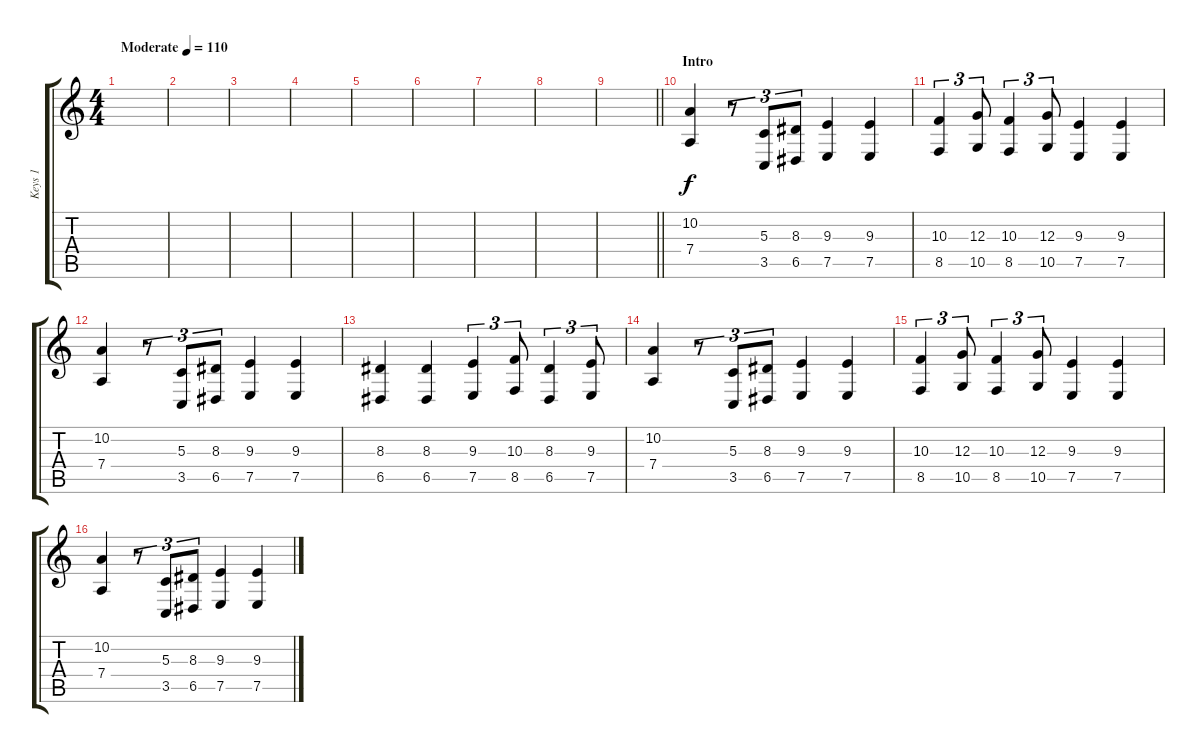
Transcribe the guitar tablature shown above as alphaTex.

\track ("Keys 1" "Keys 1") {instrument frenchhorn}
\staff {score tabs}
\tuning (E4 B3 G3 D3 A2 E2) {hide}
\ts (4 4)
\tempo (110 "Moderate")
\tempo 150
\tempo (110 "Moderate")
\clef g2
\ks c
|
|
|
|
|
|
|
|
\barLineRight lightlight
|
\section ("" "Intro")
(10.2 7.4).4 r.8{tu (3 2)} (5.3 3.5).8{tu (3 2)} (8.3 6.5).8{tu (3 2)} (9.3 7.5).4 (9.3 7.5).4 |
(10.3 8.5).4{tu (3 2)} (12.3 10.5).8{tu (3 2)} (10.3 8.5).4{tu (3 2)} (12.3 10.5).8{tu (3 2)} (9.3 7.5).4 (9.3 7.5).4 |
(10.2 7.4).4 r.8{tu (3 2)} (5.3 3.5).8{tu (3 2)} (8.3 6.5).8{tu (3 2)} (9.3 7.5).4 (9.3 7.5).4 |
(8.3 6.5).4 (8.3 6.5).4 (9.3 7.5).4{tu (3 2)} (10.3 8.5).8{tu (3 2)} (8.3 6.5).4{tu (3 2)} (9.3 7.5).8{tu (3 2)} |
(10.2 7.4).4 r.8{tu (3 2)} (5.3 3.5).8{tu (3 2)} (8.3 6.5).8{tu (3 2)} (9.3 7.5).4 (9.3 7.5).4 |
(10.3 8.5).4{tu (3 2)} (12.3 10.5).8{tu (3 2)} (10.3 8.5).4{tu (3 2)} (12.3 10.5).8{tu (3 2)} (9.3 7.5).4 (9.3 7.5).4 |
(10.2 7.4).4 r.8{tu (3 2)} (5.3 3.5).8{tu (3 2)} (8.3 6.5).8{tu (3 2)} (9.3 7.5).4 (9.3 7.5).4
